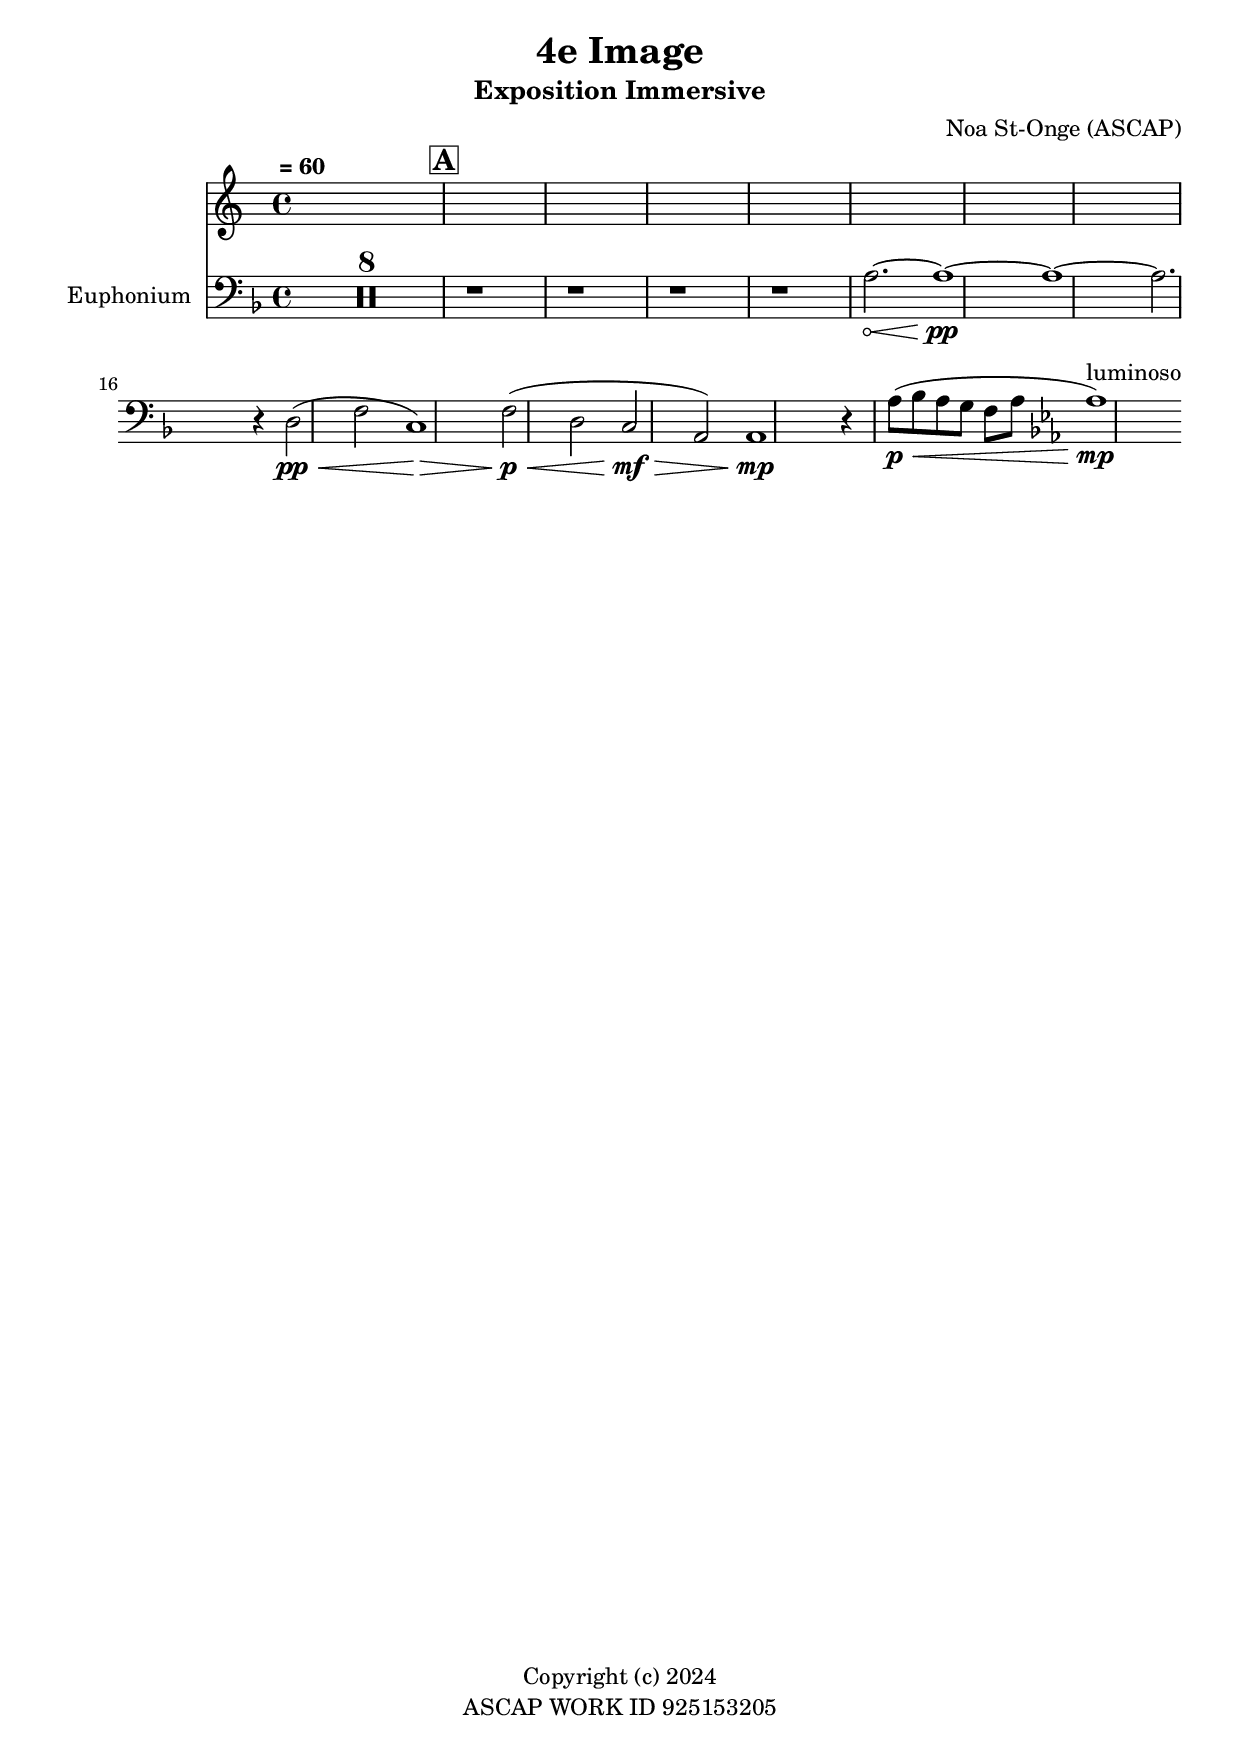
euphonium = \relative c {
  \time 4/4
  \tempo " = 60"
  \key f \major

  \set Score.rehearsalMarkFormatter = #format-mark-box-alphabet

  \compressMMRests { R1*8 } \mark \default
  r1 r1 r1 r1

  \once \override Hairpin.circled-tip = ##t
  a'2.\< ~ a1\!\pp ~ a1 ~ a2. r4

  d,2\pp\<( f2 c1\!)\>
  f2\!\p\<( d2 c2\!\mf\> a2) a1\!\mp

  r4 a'8(\<\p bes a g f a
  \key ees \major
  aes1\!\mp^"luminoso")
}

euphoniumPart = \new Staff \with {
  instrumentName = "Euphonium"
  shortInstrumentName = "Euph."
  midiInstrument = "tuba"
} { \clef bass \euphonium }

euphoniumBookPart = \new Staff \with {
  instrumentName = "Euphonium"
  shortInstrumentName = ""
  midiInstrument = "tuba"
} { \clef bass \euphonium }

\book {
  \bookOutputName "Euphonium"
  \header {
  title = "4e Image"
  subtitle = "Exposition Immersive"
  composer = "Noa St-Onge (ASCAP)"
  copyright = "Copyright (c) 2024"
  % Remove default LilyPond tagline
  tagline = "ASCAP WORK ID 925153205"
}
  \score {
    <<
      \new Voice {
        s1 * 15 \break
      }
      \euphoniumBookPart
    >>
    \layout {
      indent = 25
      short-indent = 10
    }

    \midi {
      \tempo 4=60
    }
  }
}